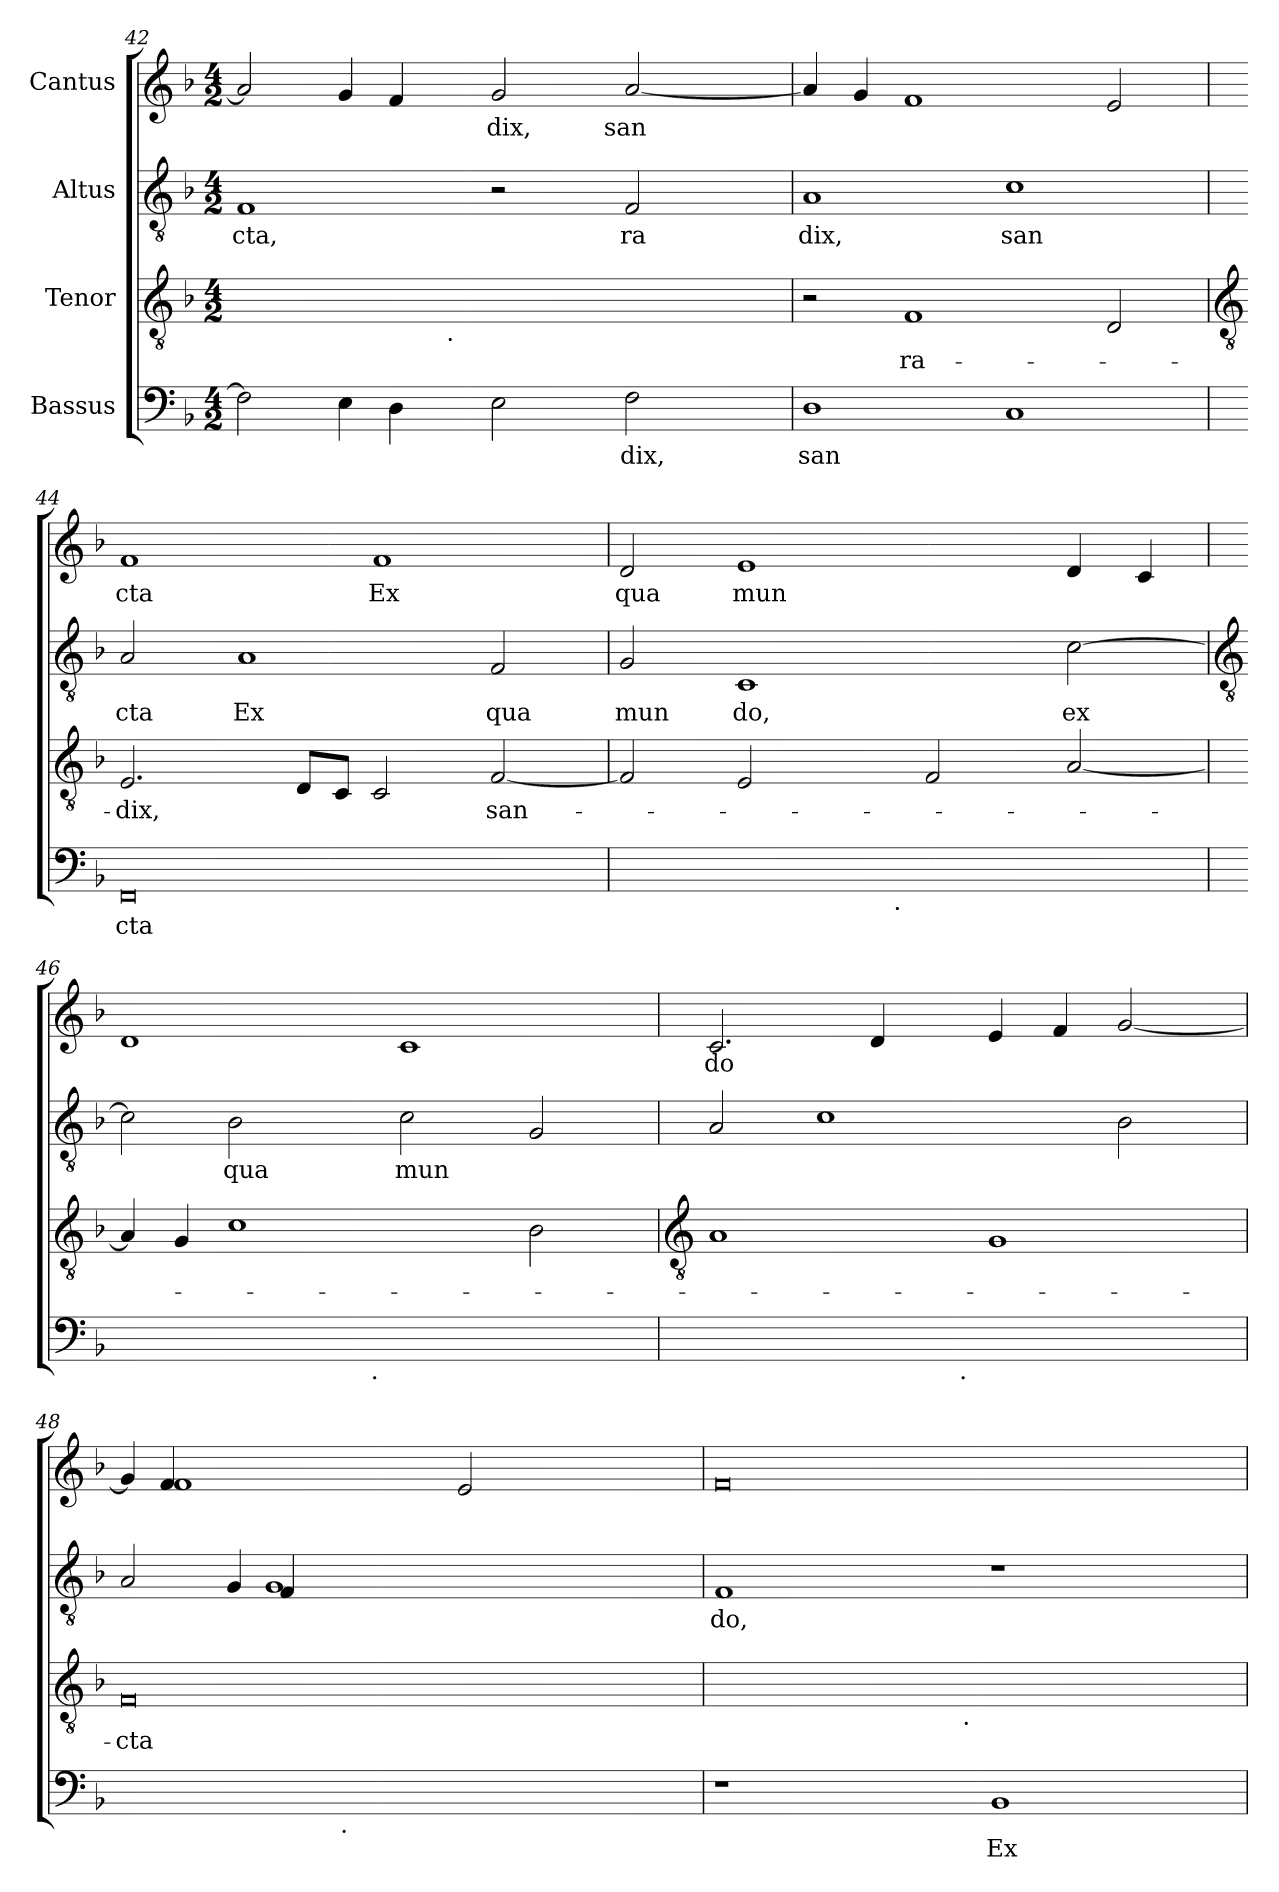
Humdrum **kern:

**kern	**text	**kern	**text	**kern	**text	**kern	**text
*part4	*part4	*part3	*part3	*part2	*part2	*part1	*part1
*staff4	*staff4	*staff3	*staff3	*staff2	*staff2	*staff1	*staff1
*I"Bassus	*	*I"Tenor	*	*I"Altus	*	*I"Cantus	*
!!LO:LB:g=z
*clefF4	*	*clefGv2	*	*clefGv2	*	*clefG2	*
*k[b-]	*	*k[b-]	*	*k[b-]	*	*k[b-]	*
*F:	*	*F:	*	*F:	*	*F:	*
*M4/2	*	*M4/2	*	*M4/2	*	*M4/2	*
=42	=42	=42	=42	=42	=42	=42	=42
!	!	!	!	!	!LO:LY:b	!	!
*	*	*	*	*^	*	*^	*
2F\]	.	4ryy	.	1F/	4ryy	-cta,	2a/]	4ryy	.
.	.	4ryy	.	.	4ryy	.	.	4ryy	.
4E\	.	4ryy	.	.	4ryy	.	4g/	4ryy	.
4D\	.	64ryy	.	.	4ryy	.	4f/	4ryy	.
.	.	64ryy	.	.	.	.	.	.	.
.	.	64ryy	.	.	.	.	.	.	.
.	.	64ryy	.	.	.	.	.	.	.
.	.	64ryy	.	.	.	.	.	.	.
.	.	64ryy	.	.	.	.	.	.	.
!	!	!LO:TX:b:t=.	!	!	!	!	!	!	!
.	.	64ryy	.	.	.	.	.	.	.
.	.	4ryy	.	.	.	.	.	.	.
!	!	!	!	!	!	!	!	!	!LO:LY:b
2E\	.	.	.	2r	4ryy	.	2g/	4ryy	dix,
.	.	4ryy	.	.	.	.	.	.	.
.	.	.	.	.	4ryy	.	.	4ryy	.
.	.	4ryy	.	.	.	.	.	.	.
!	!LO:LY:b	!	!	!	!	!LO:LY:b	!	!	!LO:LY:b
2F\	dix,	.	.	2F/	4ryy	ra	[2a/	4ryy	san
.	.	64ryy	.	.	.	.	.	.	.
.	.	64ryy	.	.	.	.	.	.	.
.	.	64ryy	.	.	.	.	.	.	.
.	.	64ryy	.	.	.	.	.	.	.
.	.	64ryy	.	.	.	.	.	.	.
.	.	64ryy	.	.	.	.	.	.	.
.	.	64ryy	.	.	.	.	.	.	.
.	.	64ryy	.	.	.	.	.	.	.
.	.	64ryy	.	.	.	.	.	.	.
.	.	4ryy	.	.	4ryy	.	.	4ryy	.
=43	=43	=43	=43	=43	=43	=43	=43	=43	=43
!	!LO:LY:b	!	!	!	!	!LO:LY:b	!	!	!
1D	san	2r	.	1A/	4ryy	dix,	4a/]	4ryy	.
.	.	.	.	.	4ryy	.	4g/	4ryy	.
!	!	!	!LO:LY:b	!	!	!	!	!	!
.	.	1F	ra-	.	4ryy	.	1f/	4ryy	.
.	.	.	.	.	4ryy	.	.	4ryy	.
!	!	!	!	!	!	!LO:LY:b	!	!	!
1C	.	.	.	1c/	4ryy	san	.	4ryy	.
.	.	.	.	.	4ryy	.	.	4ryy	.
.	.	2D/	.	.	4ryy	.	2e/	4ryy	.
.	.	.	.	.	4ryy	.	.	4ryy	.
!!LO:LB:g=z	!!
=44	=44	=44	=44	=44	=44	=44	=44	=44	=44
*	*	*clefGv2	*	*	*	*	*	*	*
!	!LO:LY:b	!	!LO:LY:b	!	!	!LO:LY:b	!	!	!LO:LY:b
0FF	cta	2.E/	-dix,	2A/	4ryy	cta	1f/	4ryy	cta
.	.	.	.	.	4ryy	.	.	4ryy	.
!	!	!	!	!	!	!LO:LY:b	!	!	!
.	.	.	.	1A/	4ryy	Ex	.	4ryy	.
.	.	8D/L	.	.	4ryy	.	.	4ryy	.
.	.	8C/J	.	.	.	.	.	.	.
!	!	!	!	!	!	!	!	!	!LO:LY:b
.	.	2C/	.	.	4ryy	.	1f/	4ryy	Ex
.	.	.	.	.	4ryy	.	.	4ryy	.
!	!	!	!LO:LY:b	!	!	!LO:LY:b	!	!	!
.	.	[2F/	san-	2F/	4ryy	qua	.	4ryy	.
.	.	.	.	.	4ryy	.	.	4ryy	.
=45	=45	=45	=45	=45	=45	=45	=45	=45	=45
!	!	!	!	!	!	!LO:LY:b	!	!	!LO:LY:b
4ryy	.	2F/]	.	2G/	4ryy	mun	2d/	4ryy	qua
4ryy	.	.	.	.	4ryy	.	.	4ryy	.
!	!	!	!	!	!	!LO:LY:b	!	!	!LO:LY:b
4ryy	.	2E/	.	1C/	4ryy	do,	1e/	4ryy	mun
32ryy	.	.	.	.	4ryy	.	.	4ryy	.
32ryy	.	.	.	.	.	.	.	.	.
32ryy	.	.	.	.	.	.	.	.	.
32ryy	.	.	.	.	.	.	.	.	.
32ryy	.	.	.	.	.	.	.	.	.
32ryy	.	.	.	.	.	.	.	.	.
!LO:TX:b:t=.	!	!	!	!	!	!	!	!	!
32ryy	.	.	.	.	.	.	.	.	.
4ryy	.	.	.	.	.	.	.	.	.
.	.	2F/	.	.	4ryy	.	.	4ryy	.
4ryy	.	.	.	.	.	.	.	.	.
.	.	.	.	.	4ryy	.	.	4ryy	.
4ryy	.	.	.	.	.	.	.	.	.
!	!	!	!	!	!	!LO:LY:b	!	!	!
.	.	[2A/	.	[2c\	4ryy	ex	4d/	4ryy	.
4ryy	.	.	.	.	.	.	.	.	.
.	.	.	.	.	4ryy	.	4c/	4ryy	.
32ryy	.	.	.	.	.	.	.	.	.
!!LO:LB:g=z	!!
=46	=46	=46	=46	=46	=46	=46	=46	=46	=46
*	*	*	*	*clefGv2	*	*	*	*	*
4ryy	.	4A/]	.	2c\]	4ryy	.	1d/	4ryy	.
4ryy	.	4G/	.	.	4ryy	.	.	4ryy	.
!	!	!	!	!	!	!LO:LY:b	!	!	!
4ryy	.	1c	.	2B-\	4ryy	qua	.	4ryy	.
32ryy	.	.	.	.	4ryy	.	.	4ryy	.
32ryy	.	.	.	.	.	.	.	.	.
32ryy	.	.	.	.	.	.	.	.	.
32ryy	.	.	.	.	.	.	.	.	.
32ryy	.	.	.	.	.	.	.	.	.
32ryy	.	.	.	.	.	.	.	.	.
!LO:TX:b:t=.	!	!	!	!	!	!	!	!	!
32ryy	.	.	.	.	.	.	.	.	.
4ryy	.	.	.	.	.	.	.	.	.
!	!	!	!	!	!	!LO:LY:b	!	!	!
.	.	.	.	2c\	4ryy	mun	1c/	4ryy	.
4ryy	.	.	.	.	.	.	.	.	.
.	.	.	.	.	4ryy	.	.	4ryy	.
4ryy	.	.	.	.	.	.	.	.	.
.	.	2B-\	.	2G/	4ryy	.	.	4ryy	.
4ryy	.	.	.	.	.	.	.	.	.
.	.	.	.	.	4ryy	.	.	4ryy	.
32ryy	.	.	.	.	.	.	.	.	.
!!LO:LB:g=z	!!
=47	=47	=47	=47	=47	=47	=47	=47	=47	=47
*	*	*clefGv2	*	*	*	*	*	*	*
!	!	!	!	!	!	!	!	!	!LO:LY:b
4ryy	.	1A	.	2A/	4ryy	.	2.c/	4ryy	do
4ryy	.	.	.	.	4ryy	.	.	4ryy	.
4ryy	.	.	.	1c/	4ryy	.	.	4ryy	.
32ryy	.	.	.	.	4ryy	.	4d/	4ryy	.
32ryy	.	.	.	.	.	.	.	.	.
32ryy	.	.	.	.	.	.	.	.	.
32ryy	.	.	.	.	.	.	.	.	.
32ryy	.	.	.	.	.	.	.	.	.
32ryy	.	.	.	.	.	.	.	.	.
!LO:TX:b:t=.	!	!	!	!	!	!	!	!	!
32ryy	.	.	.	.	.	.	.	.	.
4ryy	.	.	.	.	.	.	.	.	.
.	.	1G	.	.	4ryy	.	4e/	4ryy	.
4ryy	.	.	.	.	.	.	.	.	.
.	.	.	.	.	4ryy	.	4f/	4ryy	.
4ryy	.	.	.	.	.	.	.	.	.
.	.	.	.	2B-\	4ryy	.	[2g/	4ryy	.
4ryy	.	.	.	.	.	.	.	.	.
.	.	.	.	.	4ryy	.	.	4ryy	.
32ryy	.	.	.	.	.	.	.	.	.
=48	=48	=48	=48	=48	=48	=48	=48	=48	=48
!	!	!	!LO:LY:b	!	!	!	!	!	!
4ryy	.	0F	-cta	2A/	4ryy	.	4g/]	4ryy	.
4ryy	.	.	.	.	4ryy	.	1f/	4f/	.
4ryy	.	.	.	4G/	4ryy	.	.	4ryy	.
64ryy	.	.	.	4F/	1G\	.	.	4ryy	.
64ryy	.	.	.	.	.	.	.	.	.
64ryy	.	.	.	.	.	.	.	.	.
64ryy	.	.	.	.	.	.	.	.	.
64ryy	.	.	.	.	.	.	.	.	.
64ryy	.	.	.	.	.	.	.	.	.
!LO:TX:b:t=.	!	!	!	!	!	!	!	!	!
64ryy	.	.	.	.	.	.	.	.	.
4ryy	.	.	.	.	.	.	.	.	.
.	.	.	.	4ryy	.	.	.	4ryy	.
4ryy	.	.	.	.	.	.	.	.	.
.	.	.	.	4ryy	.	.	2e/	4ryy	.
4ryy	.	.	.	.	.	.	.	.	.
.	.	.	.	4ryy	.	.	.	4ryy	.
64ryy	.	.	.	.	.	.	.	.	.
64ryy	.	.	.	.	.	.	.	.	.
64ryy	.	.	.	.	.	.	.	.	.
64ryy	.	.	.	.	.	.	.	.	.
64ryy	.	.	.	.	.	.	.	.	.
64ryy	.	.	.	.	.	.	.	.	.
64ryy	.	.	.	.	.	.	.	.	.
64ryy	.	.	.	.	.	.	.	.	.
64ryy	.	.	.	.	.	.	.	.	.
4ryy	.	.	.	4ryy	4ryy	.	4ryy	4ryy	.
=49	=49	=49	=49	=49	=49	=49	=49	=49	=49
!	!	!	!	!	!	!LO:LY:b	!	!	!
1r	.	4ryy	.	1F/	4ryy	do,	0f/	4ryy	.
.	.	4ryy	.	.	4ryy	.	.	4ryy	.
.	.	4ryy	.	.	4ryy	.	.	4ryy	.
.	.	32ryy	.	.	4ryy	.	.	4ryy	.
.	.	32ryy	.	.	.	.	.	.	.
.	.	32ryy	.	.	.	.	.	.	.
.	.	32ryy	.	.	.	.	.	.	.
.	.	32ryy	.	.	.	.	.	.	.
.	.	32ryy	.	.	.	.	.	.	.
!	!	!LO:TX:b:t=.	!	!	!	!	!	!	!
.	.	32ryy	.	.	.	.	.	.	.
.	.	4ryy	.	.	.	.	.	.	.
!	!LO:LY:b	!	!	!	!	!	!	!	!
1BB-	Ex	.	.	1r	4ryy	.	.	4ryy	.
.	.	4ryy	.	.	.	.	.	.	.
.	.	.	.	.	4ryy	.	.	4ryy	.
.	.	4ryy	.	.	.	.	.	.	.
.	.	.	.	.	4ryy	.	.	4ryy	.
.	.	4ryy	.	.	.	.	.	.	.
.	.	.	.	.	4ryy	.	.	4ryy	.
.	.	32ryy	.	.	.	.	.	.	.
*	*	*	*	*v	*v	*	*	*	*
*	*	*	*	*	*	*v	*v	*
=	=	=	=	=	=	=	=
*-	*-	*-	*-	*-	*-	*-	*-
